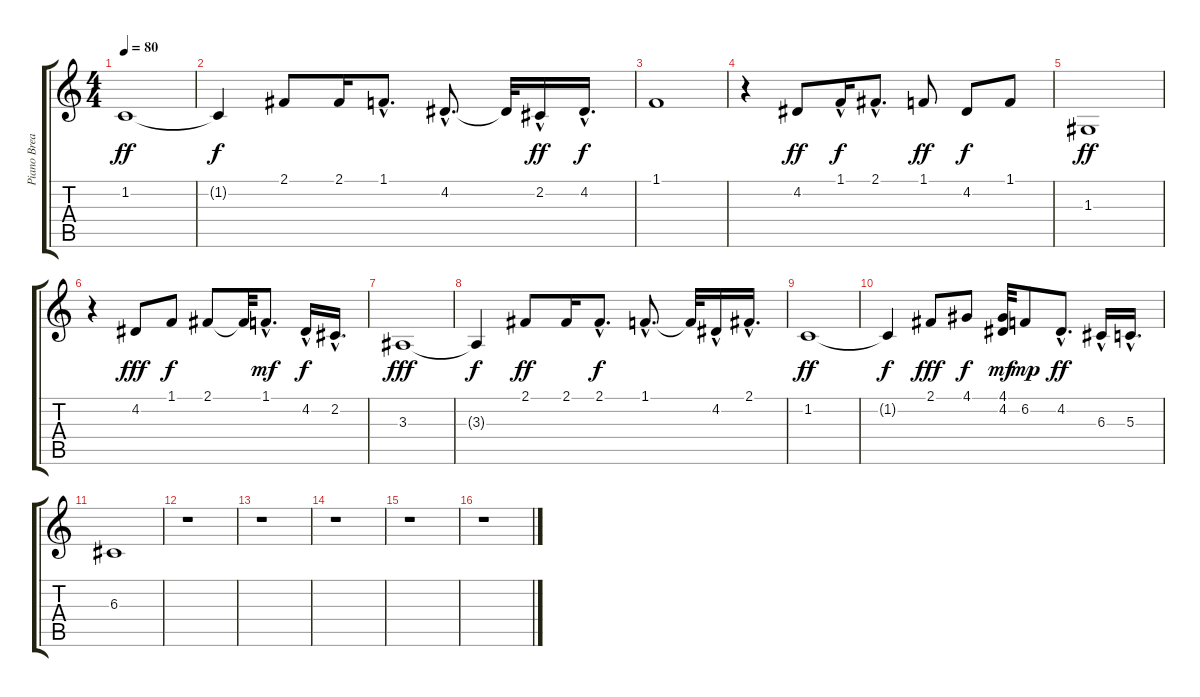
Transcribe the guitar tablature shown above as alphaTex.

\track ("Piano Break" "Piano Brea") {instrument acousticgrandpiano}
\staff {score tabs}
\tuning (E4 B3 G3 D3 A2 E2) {hide}
\ts (4 4)
\tempo 80
\clef g2
\ks c
1.2.1{dy ff} |
1.2{t}.4{dy f} 2.1.8 2.1.16 1.1{hac}.8{d} 4.2{hac}.8{d} 4.2{t}.32 2.2{hac}.16{dy ff} 4.2{hac}.16{d dy f} |
1.1.1 |
r.4 4.2.8{dy ff} 1.1{hac}.16{dy f} 2.1{hac}.8{d} 1.1.8{dy ff} 4.2.8{dy f} 1.1.8 |
1.3.1{dy ff} |
r.4 4.2.8{dy fff} 1.1.8{dy f} 2.1.8 2.1{t}.32 1.1{hac}.8{d dy mf} 4.2{hac}.16{dy f} 2.2{hac}.16{d} |
3.3.1{dy fff} |
3.3{t}.4{dy f} 2.1.8{dy ff} 2.1.16 2.1{hac}.8{d dy f} 1.1{hac}.8{d} 1.1{t}.32 4.2{hac}.16 2.1{hac}.16{d} |
1.2.1{dy ff} |
1.2{t}.4{dy f} 2.1.8{dy fff} 4.1.8{dy f} (4.1 4.2).32{dy mf} 6.2.8{dy mp} 4.2{hac}.8{d dy ff} 6.3{hac}.16 5.3{hac}.16{d} |
6.3.1 |
r.1 |
r.1 |
r.1 |
r.1 |
r.1
